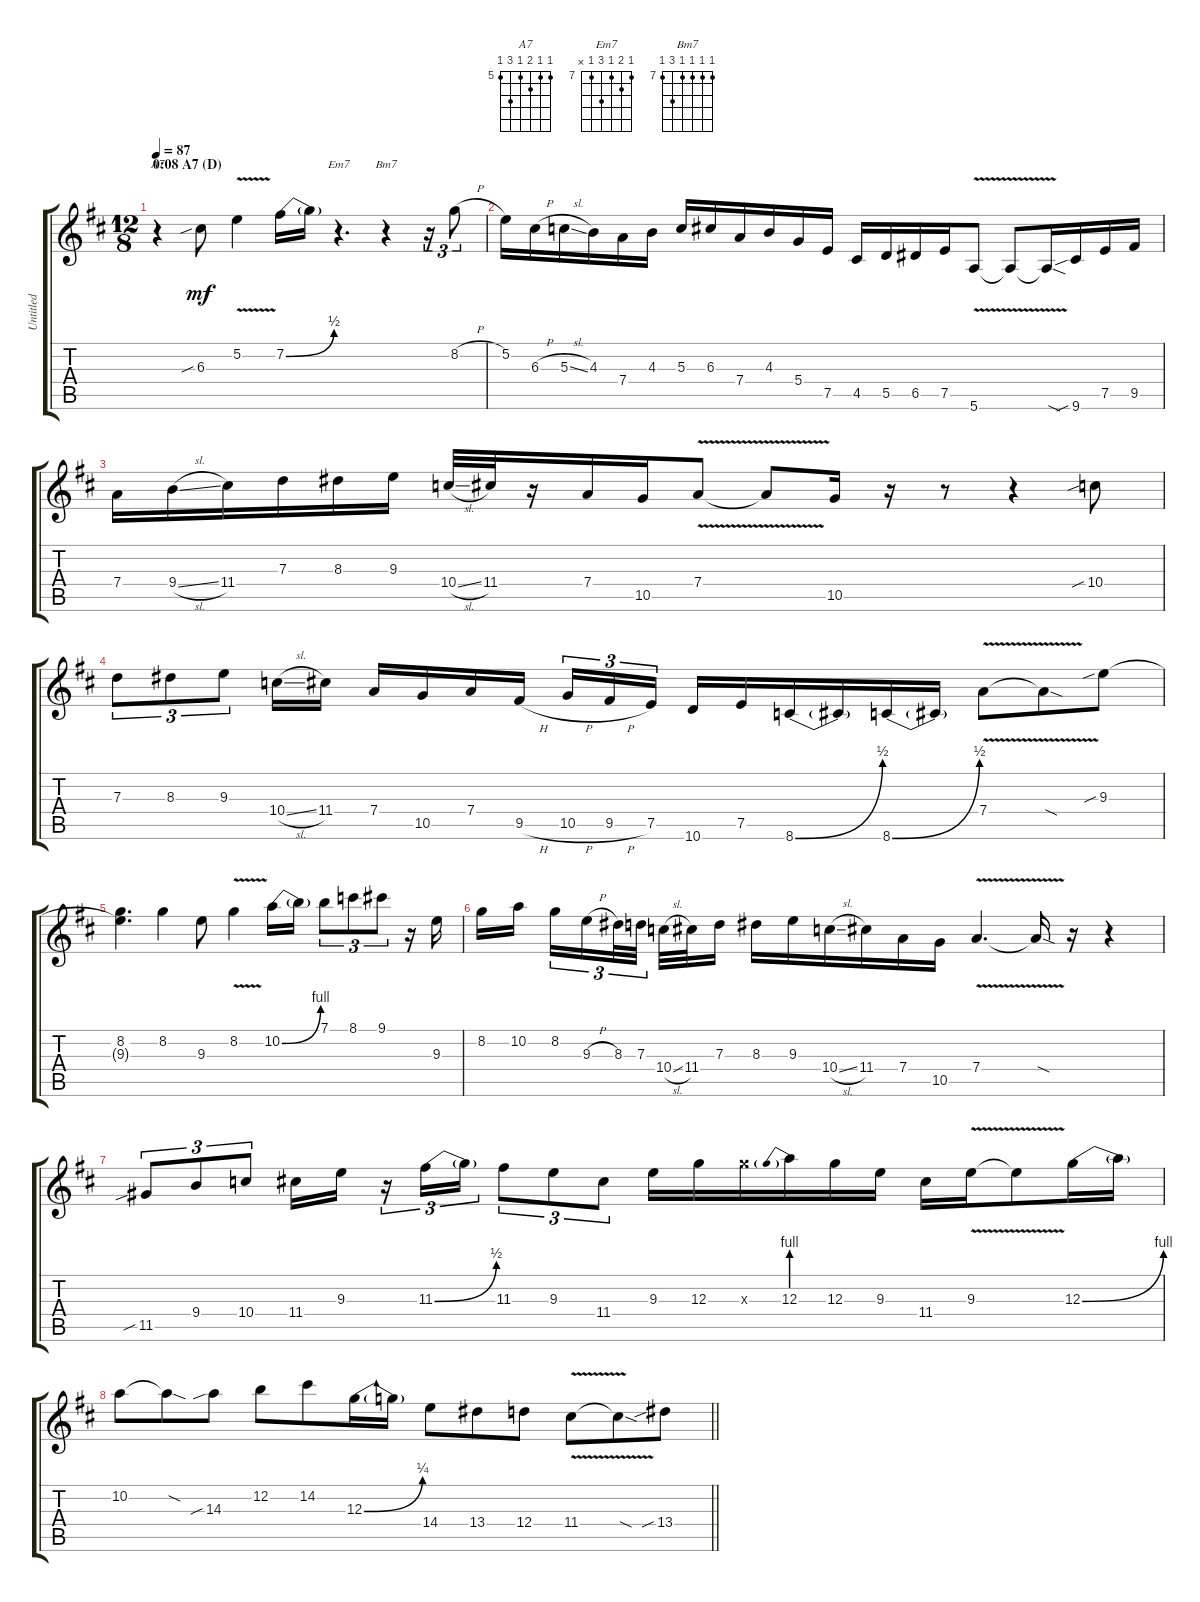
\track ("Untitled" "Untitled") {instrument overdrivenguitar}
\staff {score tabs}
\tuning (E4 B3 G3 D3 A2 E2) {hide}
\chord ("A7" 5 5 6 5 7 5) {firstfret 5}
\chord ("Em7" 7 8 7 9 7 x) {firstfret 7}
\chord ("Bm7" 7 7 7 7 9 7) {firstfret 7}
\ts (12 8)
\section ("" "0:08 A7 (D)")
\tempo 87
\clef g2
\ks d
r.4{ch "A7" dy mf instrument overdrivenguitar} 6.3{sib}.8 5.2{v}.4 7.2{be (bend 0 0 60 2)}.16 7.2{t}.16 r.4{d ch "Em7"} r.4{ch "Bm7"} r.16{tu (3 2)} 8.2{h}.8{tu (3 2)} |
5.2.16 6.3{h}.16 5.3{sl}.16 4.3.16 7.4.16 4.3.16 5.3.16 6.3.16 7.4.16 4.3.16 5.4.16 7.5.16 4.5.16 5.5.16 6.5.16 7.5.16 5.6{v}.8 5.6{v t}.8 5.6{sod t}.16 9.6{sib}.16 7.5.16 9.5.16 |
7.4.16 9.4{sl}.16 11.4.16 7.3.16 8.3.16 9.3.16 10.4{sl}.32 11.4.32 r.16 7.4.16 10.5.16 7.4{v}.8 7.4{v t}.8 10.5.16 r.16 r.8 r.4 10.4{sib}.8 |
7.3.8{tu (3 2)} 8.3.8{tu (3 2)} 9.3.8{tu (3 2)} 10.4{sl}.16 11.4.16 7.4.16 10.5.16 7.4.16 9.5{h}.16{beam splitsecondary} 10.5{h}.16{tu (3 2)} 9.5{h}.16{tu (3 2)} 7.5.16{tu (3 2)} 10.6.16 7.5.16 8.6{be (bend 0 0 60 2)}.16 8.6{t}.16 8.6{be (bend 0 0 60 2)}.16 8.6{t}.16 7.4{v}.8 7.4{sod t}.8 9.3{sib}.8 |
(8.2 9.3{t}).4{d} 8.2.4 9.3.8 8.2{v}.4 10.2{be (bend 0 0 60 4)}.16 10.2{t}.16 7.1.8{tu (3 2)} 8.1.8{tu (3 2)} 9.1.8{tu (3 2)} r.16 9.3.16 |
8.2.16 10.2.16{beam splitsecondary} 8.2.16{tu (3 2)} 9.3{h}.16{tu (3 2)} 8.3.32{tu (3 2)} 7.3.32{tu (3 2) beam splitsecondary} 10.4{sl}.32 11.4.32 7.3.16 8.3.16 9.3.16 10.4{sl}.16 11.4.16 7.4.16 10.5.16 7.4{v}.4{d} 7.4{sod t}.16 r.16 r.4 |
11.5{sib}.8{tu (3 2)} 9.4.8{tu (3 2)} 10.4.8{tu (3 2)} 11.4.16 9.3.16 r.16{tu (3 2)} 11.3{be (bend 0 0 60 2)}.16{tu (3 2)} 11.3{t}.16{tu (3 2)} 11.3.8{tu (3 2)} 9.3.8{tu (3 2)} 11.4.8{tu (3 2)} 9.3.16 12.3.16 12.3{x}.16 12.3{be (prebend 0 4 60 4)}.16 12.3.16 9.3.16 11.4.16 9.3{v}.16 9.3{v t}.8 12.3{be (bend 0 0 60 4)}.16 12.3{t}.16 |
\barLineRight lightlight
10.2.8 10.2{sod t}.8 14.3{sib}.8 12.2.8 14.2.8 12.3{be (bend 0 0 60 1)}.16 12.3{t}.16 14.4.8 13.4.8 12.4.8 11.4{v}.8 11.4{sod t}.8 13.4{sib}.8
